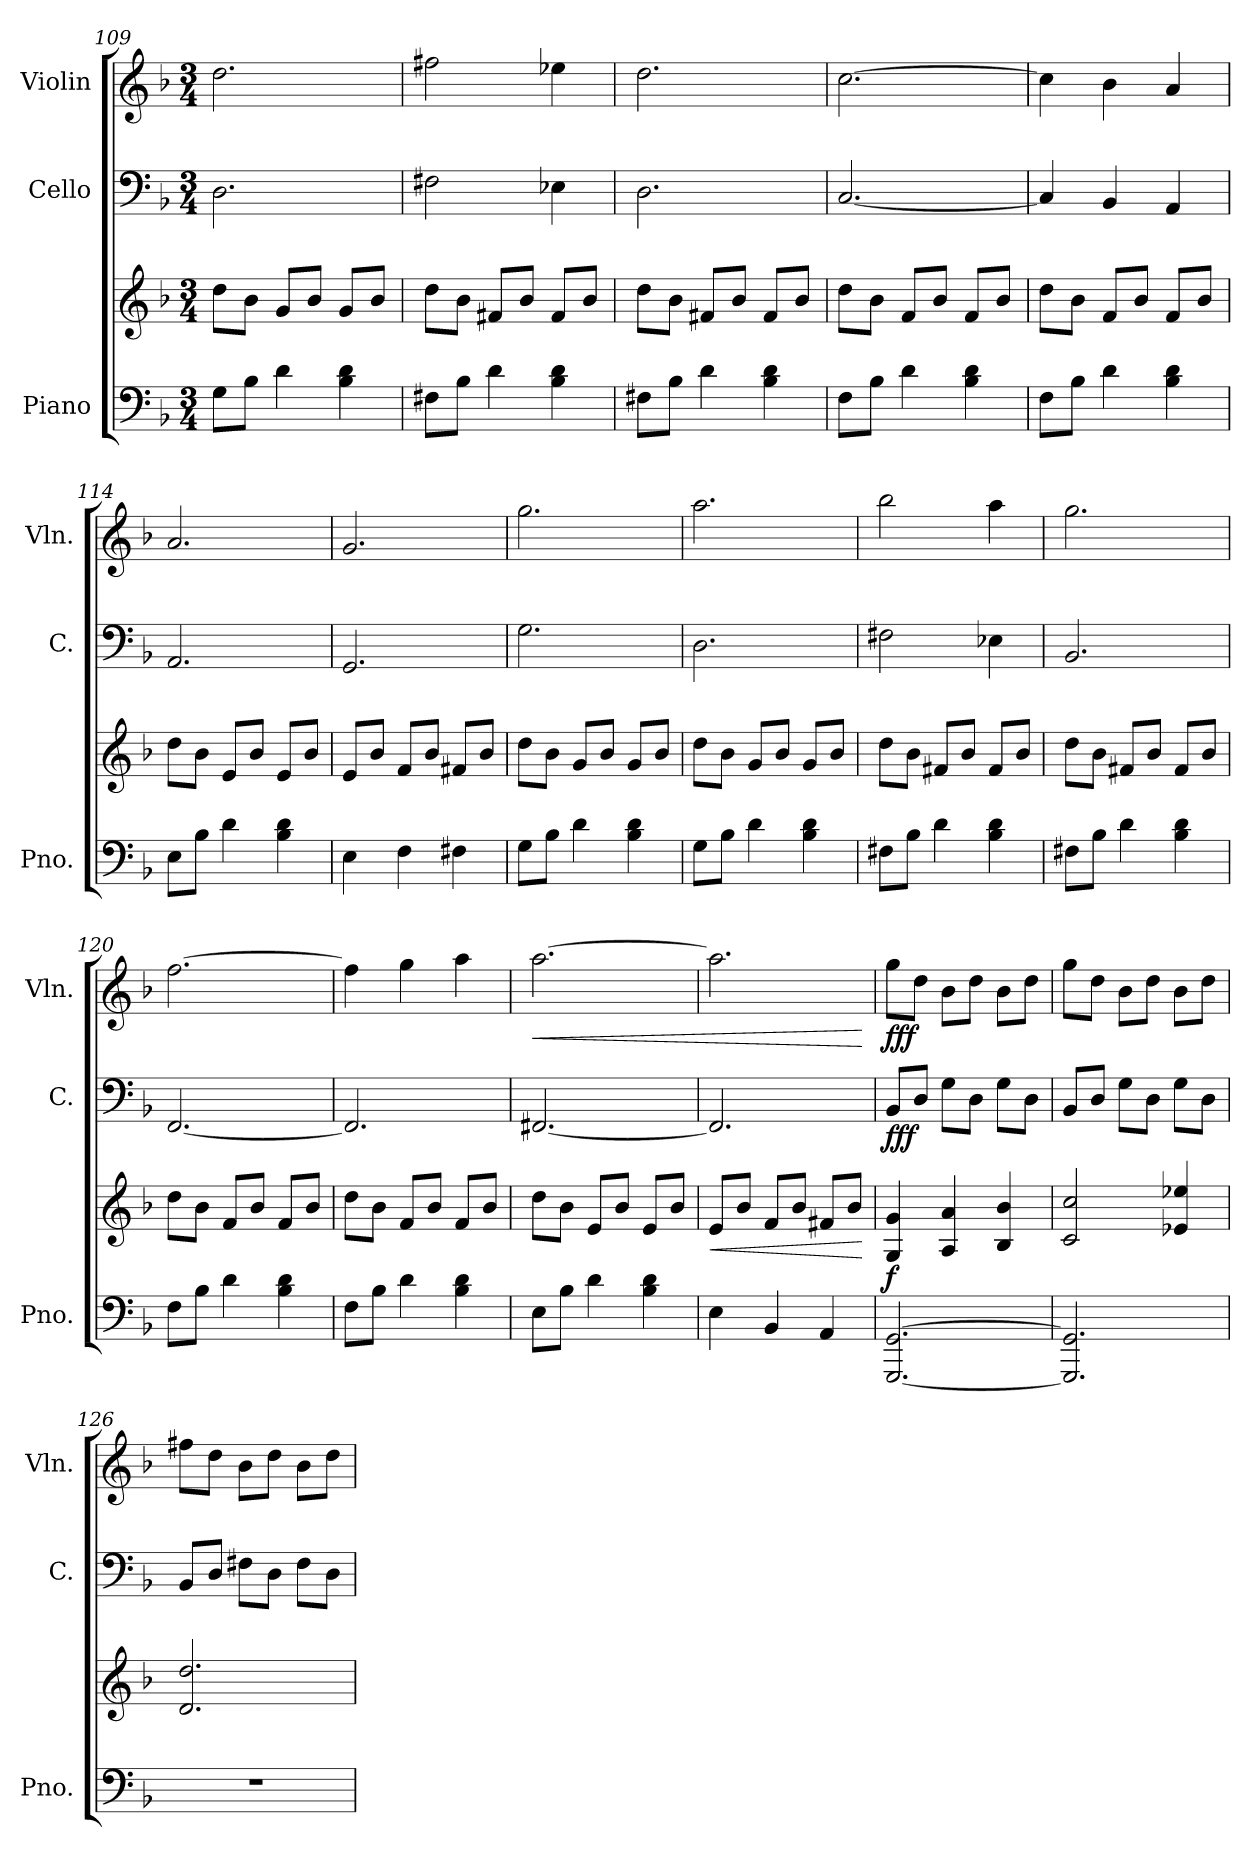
**kern	**kern	**dynam	**kern	**dynam	**kern	**dynam
*part3	*part3	*part3	*part2	*part2	*part1	*part1
*staff4	*staff3	*staff3/4	*staff2	*staff2	*staff1	*staff1
*I"Piano	*	*	*I"Cello	*	*I"Violin	*
*I'Pno.	*	*	*I'C.	*	*I'Vln.	*
*clefF4	*clefG2	*	*clefF4	*	*clefG2	*
*k[b-]	*k[b-]	*	*k[b-]	*	*k[b-]	*
*M3/4	*M3/4	*	*M3/4	*	*M3/4	*
=109	=109	=109	=109	=109	=109	=109
8G\L	8dd\L	.	2.D\	.	2.dd\	.
8B-\J	8b-\J	.	.	.	.	.
4d\	8g/L	.	.	.	.	.
.	8b-/J	.	.	.	.	.
4B-\ 4d\	8g/L	.	.	.	.	.
.	8b-/J	.	.	.	.	.
!!LO:PB:g=z
=110	=110	=110	=110	=110	=110	=110
8F#X\L	8dd\L	.	2F#X\	.	2ff#X\	.
8B-\J	8b-\J	.	.	.	.	.
4d\	8f#X/L	.	.	.	.	.
.	8b-/J	.	.	.	.	.
4B-\ 4d\	8f#/L	.	4E-X\	.	4ee-X\	.
.	8b-/J	.	.	.	.	.
!!LO:LB:g=z
=111	=111	=111	=111	=111	=111	=111
8F#X\L	8dd\L	.	2.D\	.	2.dd\	.
8B-\J	8b-\J	.	.	.	.	.
4d\	8f#X/L	.	.	.	.	.
.	8b-/J	.	.	.	.	.
4B-\ 4d\	8f#/L	.	.	.	.	.
.	8b-/J	.	.	.	.	.
=112	=112	=112	=112	=112	=112	=112
8F\L	8dd\L	.	[2.C/	.	[2.cc\	.
8B-\J	8b-\J	.	.	.	.	.
4d\	8f/L	.	.	.	.	.
.	8b-/J	.	.	.	.	.
4B-\ 4d\	8f/L	.	.	.	.	.
.	8b-/J	.	.	.	.	.
=113	=113	=113	=113	=113	=113	=113
8F\L	8dd\L	.	4C/]	.	4cc\]	.
8B-\J	8b-\J	.	.	.	.	.
4d\	8f/L	.	4BB-/	.	4b-\	.
.	8b-/J	.	.	.	.	.
4B-\ 4d\	8f/L	.	4AA/	.	4a/	.
.	8b-/J	.	.	.	.	.
=114	=114	=114	=114	=114	=114	=114
8E\L	8dd\L	.	2.AA/	.	2.a/	.
8B-\J	8b-\J	.	.	.	.	.
4d\	8e/L	.	.	.	.	.
.	8b-/J	.	.	.	.	.
4B-\ 4d\	8e/L	.	.	.	.	.
.	8b-/J	.	.	.	.	.
=115	=115	=115	=115	=115	=115	=115
4E\	8e/L	.	2.GG/	.	2.g/	.
.	8b-/J	.	.	.	.	.
4F\	8f/L	.	.	.	.	.
.	8b-/J	.	.	.	.	.
4F#X\	8f#X/L	.	.	.	.	.
.	8b-/J	.	.	.	.	.
=116	=116	=116	=116	=116	=116	=116
8G\L	8dd\L	.	2.G\	.	2.gg\	.
8B-\J	8b-\J	.	.	.	.	.
4d\	8g/L	.	.	.	.	.
.	8b-/J	.	.	.	.	.
4B-\ 4d\	8g/L	.	.	.	.	.
.	8b-/J	.	.	.	.	.
=117	=117	=117	=117	=117	=117	=117
8G\L	8dd\L	.	2.D\	.	2.aa\	.
8B-\J	8b-\J	.	.	.	.	.
4d\	8g/L	.	.	.	.	.
.	8b-/J	.	.	.	.	.
4B-\ 4d\	8g/L	.	.	.	.	.
.	8b-/J	.	.	.	.	.
=118	=118	=118	=118	=118	=118	=118
8F#X\L	8dd\L	.	2F#X\	.	2bb-\	.
8B-\J	8b-\J	.	.	.	.	.
4d\	8f#X/L	.	.	.	.	.
.	8b-/J	.	.	.	.	.
4B-\ 4d\	8f#/L	.	4E-X\	.	4aa\	.
.	8b-/J	.	.	.	.	.
!!LO:LB:g=z
=119	=119	=119	=119	=119	=119	=119
8F#X\L	8dd\L	.	2.BB-/	.	2.gg\	.
8B-\J	8b-\J	.	.	.	.	.
4d\	8f#X/L	.	.	.	.	.
.	8b-/J	.	.	.	.	.
4B-\ 4d\	8f#/L	.	.	.	.	.
.	8b-/J	.	.	.	.	.
!!LO:PB:g=z
=120	=120	=120	=120	=120	=120	=120
8F\L	8dd\L	.	[2.FF/	.	[2.ff\	.
8B-\J	8b-\J	.	.	.	.	.
4d\	8f/L	.	.	.	.	.
.	8b-/J	.	.	.	.	.
4B-\ 4d\	8f/L	.	.	.	.	.
.	8b-/J	.	.	.	.	.
=121	=121	=121	=121	=121	=121	=121
8F\L	8dd\L	.	2.FF/]	.	4ff\]	.
8B-\J	8b-\J	.	.	.	.	.
4d\	8f/L	.	.	.	4gg\	.
.	8b-/J	.	.	.	.	.
4B-\ 4d\	8f/L	.	.	.	4aa\	.
.	8b-/J	.	.	.	.	.
=122	=122	=122	=122	=122	=122	=122
!	!	!	!	!	!	!LO:HP:b
8E\L	8dd\L	.	[2.FF#X/	.	[2.aa\	<
8B-\J	8b-\J	.	.	.	.	.
4d\	8e/L	.	.	.	.	.
.	8b-/J	.	.	.	.	.
4B-\ 4d\	8e/L	.	.	.	.	.
.	8b-/J	.	.	.	.	.
=123	=123	=123	=123	=123	=123	=123
!	!	!LO:HP:b	!	!	!	!
4E\	8e/L	<	2.FF#/]	.	2.aa\]	.
.	8b-/J	.	.	.	.	.
4BB-/	8f/L	.	.	.	.	.
.	8b-/J	.	.	.	.	.
4AA/	8f#X/L	.	.	.	.	.
.	8b-/J	.	.	.	.	.
.	.	[	.	.	.	[
=124	=124	=124	=124	=124	=124	=124
!	!	!LO:DY:b	!	!LO:DY:b	!	!
!	!	!	!	!LO:DY:n=1:b	!	!
!	!	!	!	!LO:DY:n=2:b	!	!LO:DY:b
!	!	!	!	!	!	!LO:DY:n=1:b
!	!	!	!	!	!	!LO:DY:n=2:b
[2.GGG/ [2.GG/	4G/ 4g/	f	8BB-/L	f f f	8gg\L	f f f
.	.	.	8D/J	.	8dd\J	.
.	4A/ 4a/	.	8G\L	.	8b-\L	.
.	.	.	8D\J	.	8dd\J	.
.	4B-/ 4b-/	.	8G\L	.	8b-\L	.
.	.	.	8D\J	.	8dd\J	.
=125	=125	=125	=125	=125	=125	=125
2.GGG/] 2.GG/]	2c/ 2cc/	.	8BB-/L	.	8gg\L	.
.	.	.	8D/J	.	8dd\J	.
.	.	.	8G\L	.	8b-\L	.
.	.	.	8D\J	.	8dd\J	.
.	4e-X/ 4ee-X/	.	8G\L	.	8b-\L	.
.	.	.	8D\J	.	8dd\J	.
=126	=126	=126	=126	=126	=126	=126
2.r	2.d/ 2.dd/	.	8BB-/L	.	8ff#X\L	.
.	.	.	8D/J	.	8dd\J	.
.	.	.	8F#X\L	.	8b-\L	.
.	.	.	8D\J	.	8dd\J	.
.	.	.	8F#\L	.	8b-\L	.
.	.	.	8D\J	.	8dd\J	.
=	=	=	=	=	=	=
*-	*-	*-	*-	*-	*-	*-
